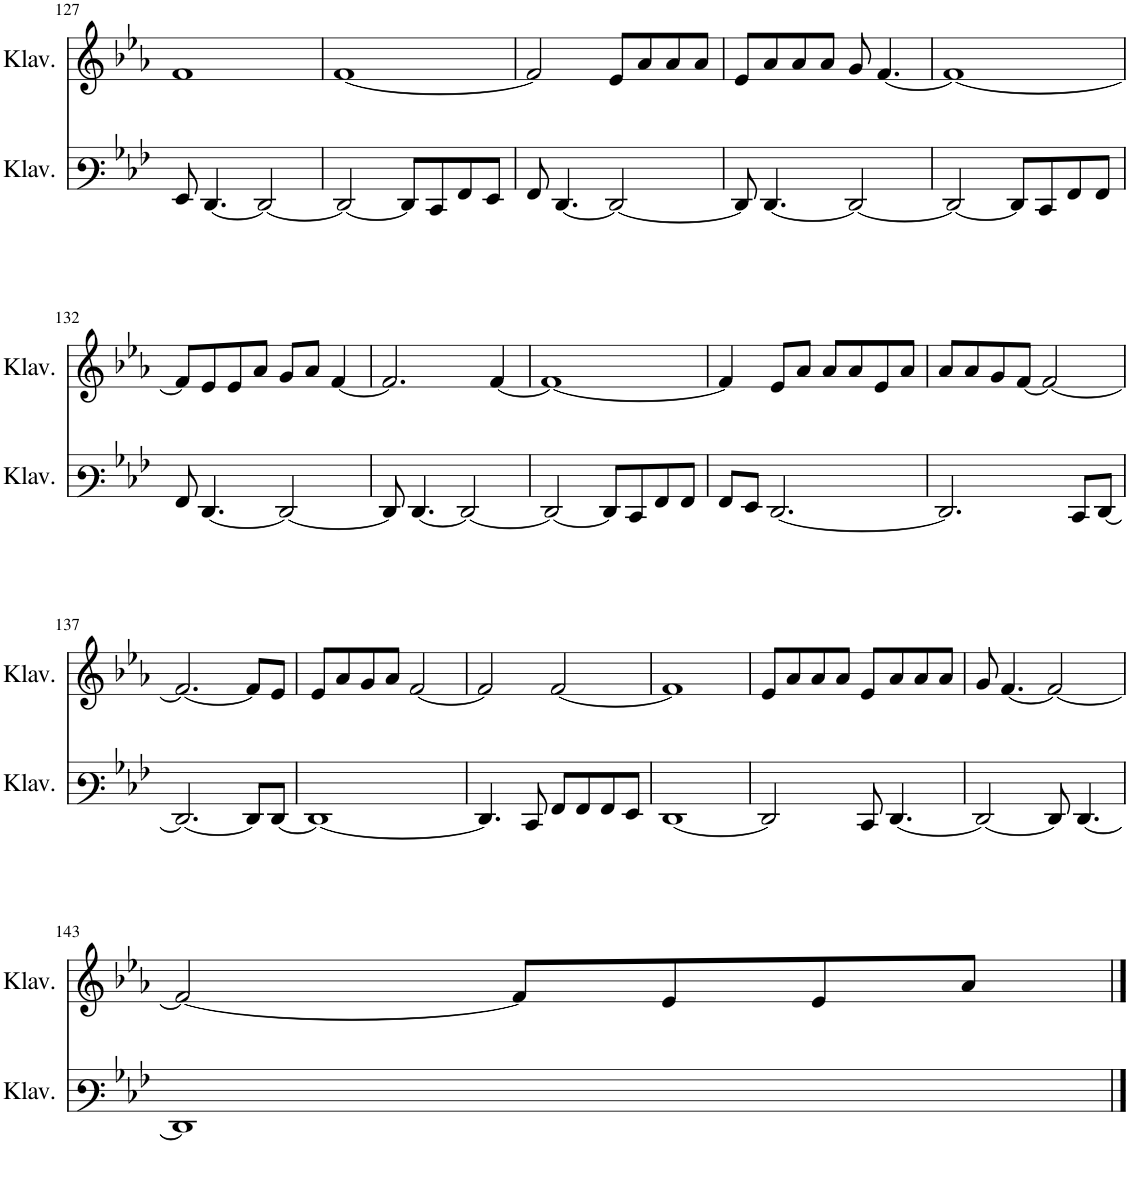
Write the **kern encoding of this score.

**kern	**kern
*part2	*part1
*staff2	*staff1
*I"Klavier	*I"Klavier
*I'Klav.	*I'Klav.
!!LO:PB:g=z
*clefF3	*clefG2
*k[b-e-a-]	*k[b-e-a-]
*M4/4	*M4/4
=127	=127
8GG/	1f
[4.FF/	.
2FF/_	.
=128	=128
2FF/_	[1f
8FF/L]	.
8EE-/	.
8AA-/	.
8GG/J	.
=129	=129
8AA-/	2f/]
[4.FF/	.
2FF/_	8e-/L
.	8a-/
.	8a-/
.	8a-/J
=130	=130
8FF/]	8e-/L
[4.FF/	8a-/
.	8a-/
.	8a-/J
2FF/_	8g/
.	[4.f/
=131	=131
2FF/_	1f_
8FF/L]	.
8EE-/	.
8AA-/	.
8AA-/J	.
!!LO:LB:g=z
=132	=132
8AA-/	8f/L]
[4.FF/	8e-/
.	8e-/
.	8a-/J
2FF/_	8g/L
.	8a-/J
.	[4f/
=133	=133
8FF/]	2.f/]
[4.FF/	.
2FF/_	.
.	[4f/
=134	=134
2FF/_	1f_
8FF/L]	.
8EE-/	.
8AA-/	.
8AA-/J	.
=135	=135
8AA-/L	4f/]
8GG/J	.
[2.FF/	8e-/L
.	8a-/J
.	8a-/L
.	8a-/
.	8e-/
.	8a-/J
=136	=136
2.FF/]	8a-/L
.	8a-/
.	8g/
.	[8f/J
.	2f/_
8EE-/L	.
[8FF/J	.
!!LO:LB:g=z
=137	=137
2.FF/_	2.f/_
8FF/L]	8f/L]
[8FF/J	8e-/J
=138	=138
1FF_	8e-/L
.	8a-/
.	8g/
.	8a-/J
.	[2f/
=139	=139
4.FF/]	2f/]
8EE-/	.
8AA-/L	[2f/
8AA-/	.
8AA-/	.
8GG/J	.
=140	=140
[1FF	1f]
=141	=141
2FF/]	8e-/L
.	8a-/
.	8a-/
.	8a-/J
8EE-/	8e-/L
[4.FF/	8a-/
.	8a-/
.	8a-/J
=142	=142
2FF/_	8g/
.	[4.f/
8FF/]	2f/_
[4.FF/	.
!!LO:LB:g=z
=143	=143
1FF]	2f/_
.	8f/L]
.	8e-/
.	8e-/
.	8a-/J
==	==
*-	*-
